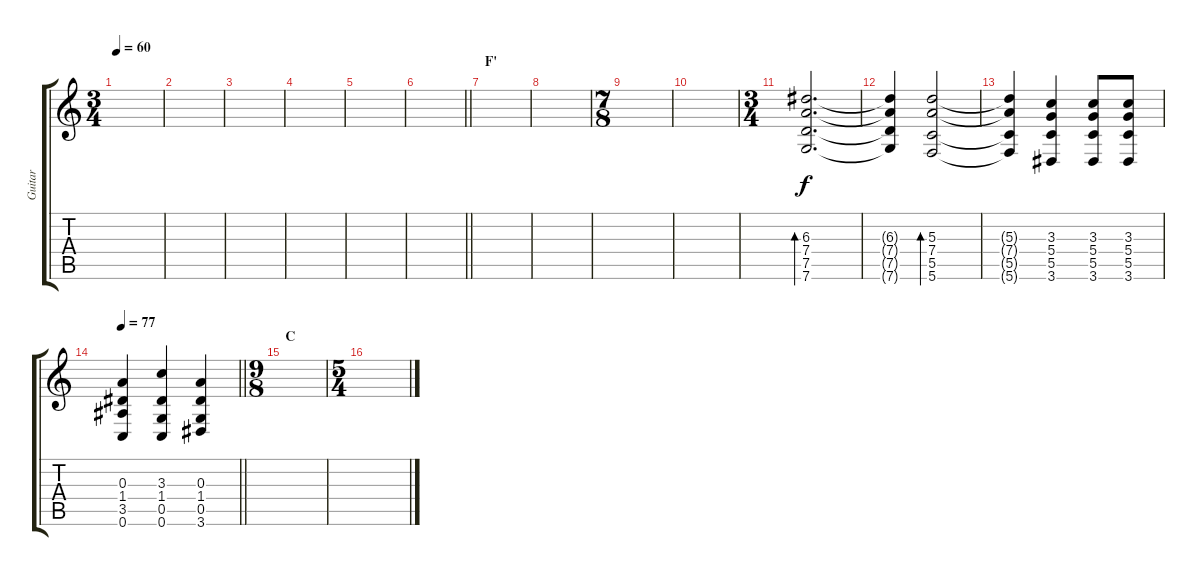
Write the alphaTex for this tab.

\track ("Guitar" "Guitar") {instrument distortionguitar}
\staff {score tabs}
\tuning (G4 E4 A3 D3 G2 C2) {hide}
\ts (3 4)
\tempo 60
\clef g2
\ks c
|
|
|
|
|
\barLineRight lightlight
|
\section ("" "F'")
|
|
\ts (7 8)
|
|
\ts (3 4)
(6.3 7.4 7.5 7.6).2{d bd 60 dy f} |
(6.3{t} 7.4{t} 7.5{t} 7.6{t}).4 (5.3 7.4 5.5 5.6).2{bd 60} |
(5.3{t} 7.4{t} 5.5{t} 5.6{t}).4 (3.3 5.4 5.5 3.6).4 (3.3 5.4 5.5 3.6).8 (3.3 5.4 5.5 3.6).8 |
\tempo 77
\barLineRight lightlight
(0.3 1.4 3.5 0.6).4 (3.3 1.4 0.5 0.6).4 (0.3 1.4 0.5 3.6).4 |
\ts (9 8)
\section ("" "C")
|
\ts (5 4)
